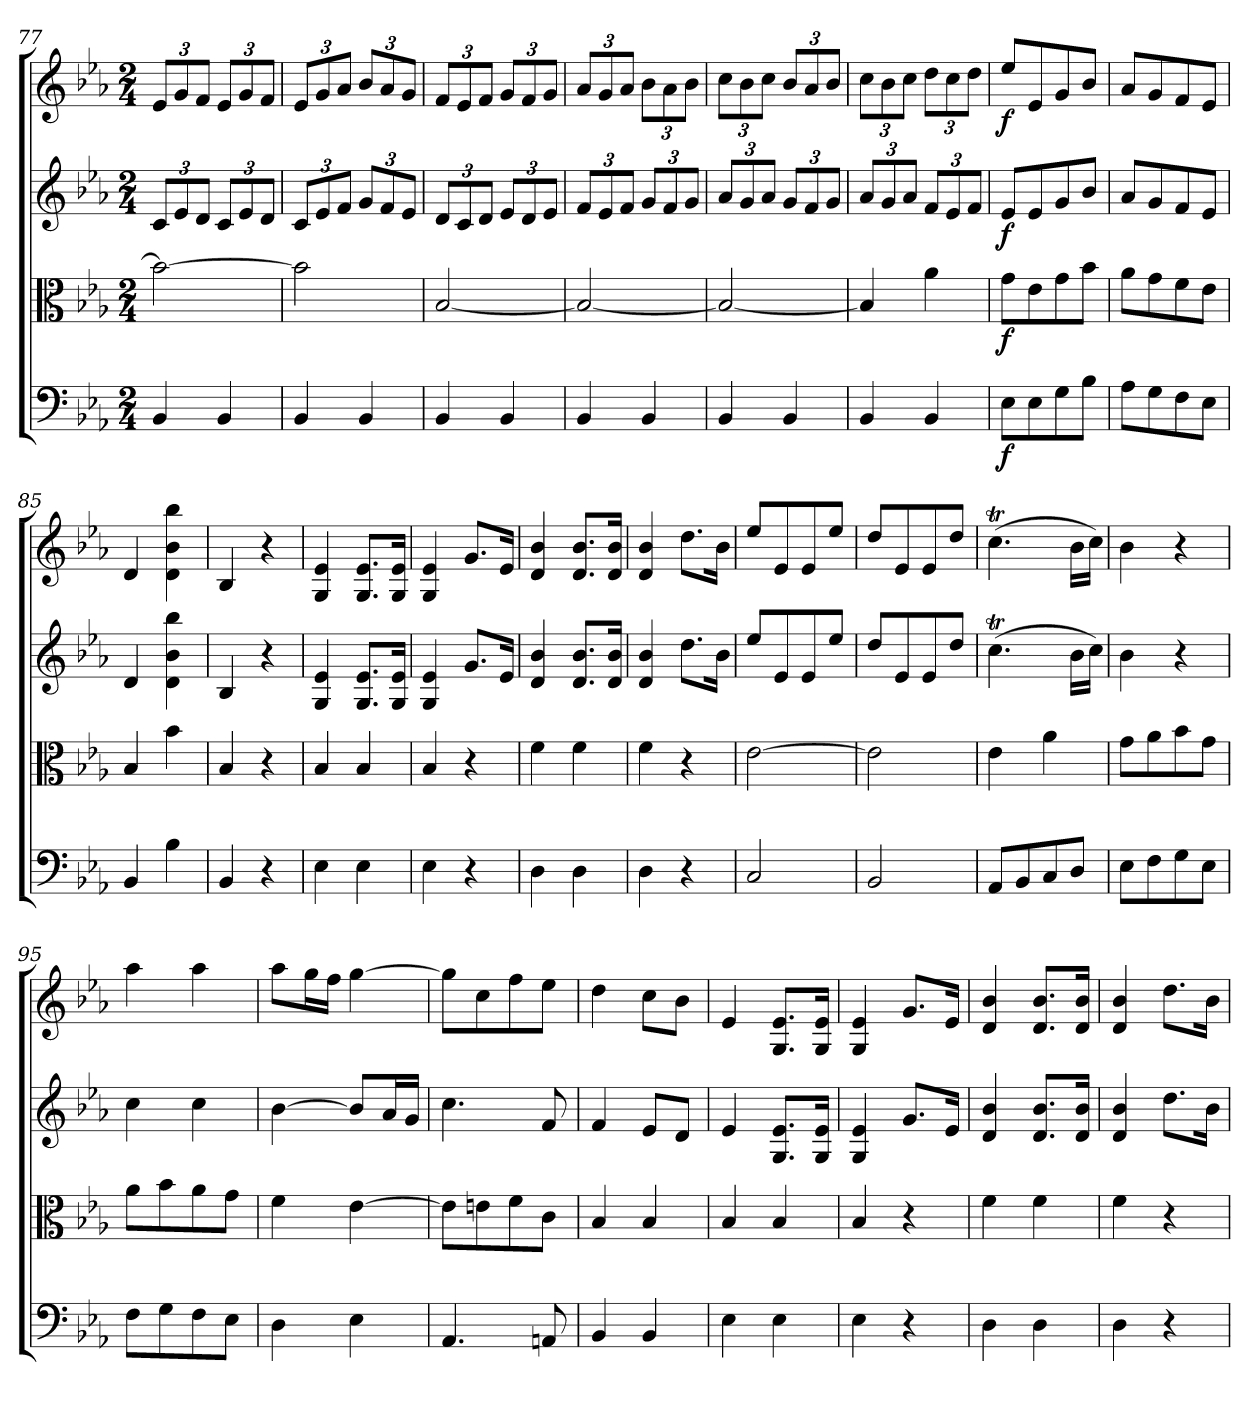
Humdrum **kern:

**kern	**dynam	**kern	**dynam	**kern	**dynam	**kern	**dynam
*part4	*part4	*part3	*part3	*part2	*part2	*part1	*part1
*staff4	*staff4	*staff3	*staff3	*staff2	*staff2	*staff1	*staff1
*clefF4	*	*clefC3	*	*clefG2	*	*clefG2	*
*k[b-e-a-]	*	*k[b-e-a-]	*	*k[b-e-a-]	*	*k[b-e-a-]	*
*E-:	*	*E-:	*	*E-:	*	*E-:	*
*M2/4	*	*M2/4	*	*M2/4	*	*M2/4	*
=77	=77	=77	=77	=77	=77	=77	=77
4BB-/	.	2b-\_	.	12c/L	.	12e-/L	.
.	.	.	.	12e-/	.	12g/	.
.	.	.	.	12d/J	.	12f/J	.
4BB-/	.	.	.	12c/L	.	12e-/L	.
.	.	.	.	12e-/	.	12g/	.
.	.	.	.	12d/J	.	12f/J	.
=78	=78	=78	=78	=78	=78	=78	=78
4BB-/	.	2b-\]	.	12c/L	.	12e-/L	.
.	.	.	.	12e-/	.	12g/	.
.	.	.	.	12f/J	.	12a-/J	.
4BB-/	.	.	.	12g/L	.	12b-/L	.
.	.	.	.	12f/	.	12a-/	.
.	.	.	.	12e-/J	.	12g/J	.
=79	=79	=79	=79	=79	=79	=79	=79
4BB-/	.	[2B-/	.	12d/L	.	12f/L	.
.	.	.	.	12c/	.	12e-/	.
.	.	.	.	12d/J	.	12f/J	.
4BB-/	.	.	.	12e-/L	.	12g/L	.
.	.	.	.	12d/	.	12f/	.
.	.	.	.	12e-/J	.	12g/J	.
=80	=80	=80	=80	=80	=80	=80	=80
4BB-/	.	2B-/_	.	12f/L	.	12a-/L	.
.	.	.	.	12e-/	.	12g/	.
.	.	.	.	12f/J	.	12a-/J	.
4BB-/	.	.	.	12g/L	.	12b-\L	.
.	.	.	.	12f/	.	12a-\	.
.	.	.	.	12g/J	.	12b-\J	.
=81	=81	=81	=81	=81	=81	=81	=81
4BB-/	.	2B-/_	.	12a-/L	.	12cc\L	.
.	.	.	.	12g/	.	12b-\	.
.	.	.	.	12a-/J	.	12cc\J	.
4BB-/	.	.	.	12g/L	.	12b-/L	.
.	.	.	.	12f/	.	12a-/	.
.	.	.	.	12g/J	.	12b-/J	.
=82	=82	=82	=82	=82	=82	=82	=82
4BB-/	.	4B-/]	.	12a-/L	.	12cc\L	.
.	.	.	.	12g/	.	12b-\	.
.	.	.	.	12a-/J	.	12cc\J	.
4BB-/	.	4a-\	.	12f/L	.	12dd\L	.
.	.	.	.	12e-/	.	12cc\	.
.	.	.	.	12f/J	.	12dd\J	.
=83	=83	=83	=83	=83	=83	=83	=83
8E-\L	f	8g\L	f	8e-/L	f	8ee-/L	f
8E-\	.	8e-\	.	8e-/	.	8e-/	.
8G\	.	8g\	.	8g/	.	8g/	.
8B-\J	.	8b-\J	.	8b-/J	.	8b-/J	.
=84	=84	=84	=84	=84	=84	=84	=84
8A-\L	.	8a-\L	.	8a-/L	.	8a-/L	.
8G\	.	8g\	.	8g/	.	8g/	.
8F\	.	8f\	.	8f/	.	8f/	.
8E-\J	.	8e-\J	.	8e-/J	.	8e-/J	.
=85	=85	=85	=85	=85	=85	=85	=85
4BB-/	.	4B-/	.	4d/	.	4d/	.
4B-\	.	4b-\	.	4d\ 4b-\ 4bb-\	.	4d\ 4b-\ 4bb-\	.
=86	=86	=86	=86	=86	=86	=86	=86
4BB-/	.	4B-/	.	4B-/	.	4B-/	.
4r	.	4r	.	4r	.	4r	.
=87	=87	=87	=87	=87	=87	=87	=87
4E-\	.	4B-/	.	4G/ 4e-/	.	4G/ 4e-/	.
4E-\	.	4B-/	.	8.G/ 8.e-/L	.	8.G/ 8.e-/L	.
.	.	.	.	16G/ 16e-/Jk	.	16G/ 16e-/Jk	.
=88	=88	=88	=88	=88	=88	=88	=88
4E-\	.	4B-/	.	4G/ 4e-/	.	4G/ 4e-/	.
4r	.	4r	.	8.g/L	.	8.g/L	.
.	.	.	.	16e-/Jk	.	16e-/Jk	.
=89	=89	=89	=89	=89	=89	=89	=89
4D\	.	4f\	.	4d/ 4b-/	.	4d/ 4b-/	.
4D\	.	4f\	.	8.d/ 8.b-/L	.	8.d/ 8.b-/L	.
.	.	.	.	16d/ 16b-/Jk	.	16d/ 16b-/Jk	.
=90	=90	=90	=90	=90	=90	=90	=90
4D\	.	4f\	.	4d/ 4b-/	.	4d/ 4b-/	.
4r	.	4r	.	8.dd\L	.	8.dd\L	.
.	.	.	.	16b-\Jk	.	16b-\Jk	.
=91	=91	=91	=91	=91	=91	=91	=91
2C/	.	[2e-\	.	8ee-/L	.	8ee-/L	.
.	.	.	.	8e-/	.	8e-/	.
.	.	.	.	8e-/	.	8e-/	.
.	.	.	.	8ee-/J	.	8ee-/J	.
=92	=92	=92	=92	=92	=92	=92	=92
2BB-/	.	2e-\]	.	8dd/L	.	8dd/L	.
.	.	.	.	8e-/	.	8e-/	.
.	.	.	.	8e-/	.	8e-/	.
.	.	.	.	8dd/J	.	8dd/J	.
=93	=93	=93	=93	=93	=93	=93	=93
8AA-/L	.	4e-\	.	(4.ccT\	.	(4.ccT\	.
8BB-/	.	.	.	.	.	.	.
8C/	.	4a-\	.	.	.	.	.
8D/J	.	.	.	16b-\LL	.	16b-\LL	.
.	.	.	.	16cc\JJ)	.	16cc\JJ)	.
=94	=94	=94	=94	=94	=94	=94	=94
8E-\L	.	8g\L	.	4b-\	.	4b-\	.
8F\	.	8a-\	.	.	.	.	.
8G\	.	8b-\	.	4r	.	4r	.
8E-\J	.	8g\J	.	.	.	.	.
=95	=95	=95	=95	=95	=95	=95	=95
8F\L	.	8a-\L	.	4cc\	.	4aa-\	.
8G\	.	8b-\	.	.	.	.	.
8F\	.	8a-\	.	4cc\	.	4aa-\	.
8E-\J	.	8g\J	.	.	.	.	.
=96	=96	=96	=96	=96	=96	=96	=96
4D\	.	4f\	.	[4b-\	.	8aa-\L	.
.	.	.	.	.	.	16gg\L	.
.	.	.	.	.	.	16ff\JJ	.
4E-\	.	[4e-\	.	8b-/L]	.	[4gg\	.
.	.	.	.	16a-/L	.	.	.
.	.	.	.	16g/JJ	.	.	.
=97	=97	=97	=97	=97	=97	=97	=97
4.AA-/	.	8e-\L]	.	4.cc\	.	8gg\L]	.
.	.	8en\	.	.	.	8cc\	.
.	.	8f\	.	.	.	8ff\	.
8AAn/	.	8c\J	.	8f/	.	8ee-\J	.
=98	=98	=98	=98	=98	=98	=98	=98
4BB-/	.	4B-/	.	4f/	.	4dd\	.
4BB-/	.	4B-/	.	8e-/L	.	8cc\L	.
.	.	.	.	8d/J	.	8b-\J	.
=99	=99	=99	=99	=99	=99	=99	=99
4E-\	.	4B-/	.	4e-/	.	4e-/	.
4E-\	.	4B-/	.	8.G/ 8.e-/L	.	8.G/ 8.e-/L	.
.	.	.	.	16G/ 16e-/Jk	.	16G/ 16e-/Jk	.
=100	=100	=100	=100	=100	=100	=100	=100
4E-\	.	4B-/	.	4G/ 4e-/	.	4G/ 4e-/	.
4r	.	4r	.	8.g/L	.	8.g/L	.
.	.	.	.	16e-/Jk	.	16e-/Jk	.
=101	=101	=101	=101	=101	=101	=101	=101
4D\	.	4f\	.	4d/ 4b-/	.	4d/ 4b-/	.
4D\	.	4f\	.	8.d/ 8.b-/L	.	8.d/ 8.b-/L	.
.	.	.	.	16d/ 16b-/Jk	.	16d/ 16b-/Jk	.
=102	=102	=102	=102	=102	=102	=102	=102
4D\	.	4f\	.	4d/ 4b-/	.	4d/ 4b-/	.
4r	.	4r	.	8.dd\L	.	8.dd\L	.
.	.	.	.	16b-\Jk	.	16b-\Jk	.
=	=	=	=	=	=	=	=
*-	*-	*-	*-	*-	*-	*-	*-
